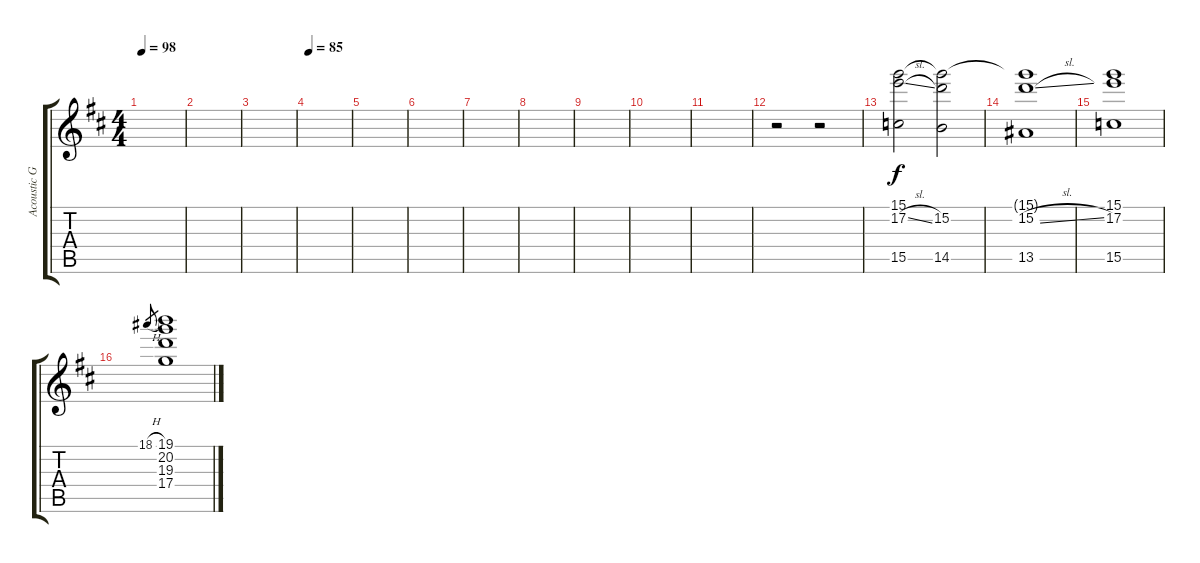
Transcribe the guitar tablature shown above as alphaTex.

\track ("Acoustic Gtr 1" "Acoustic G") {instrument acousticguitarsteel}
\staff {score tabs}
\tuning (E4 B3 G3 D3 A2 E2) {hide}
\ts (4 4)
\tempo 98
\clef g2
\ks d
|
|
|
\tempo 85
|
|
|
|
|
|
|
|
r.2{volume 0 instrument percussiveorgan} r.2{volume 12} |
(15.1 17.2{sl} 15.5).2 (15.1{t} 15.2 14.5).2 |
(15.1{t} 15.2{sl} 13.5).1 |
(15.1 17.2 15.5).1 |
18.1{h}.8{gr} (19.1 20.2 19.3 17.4).1
